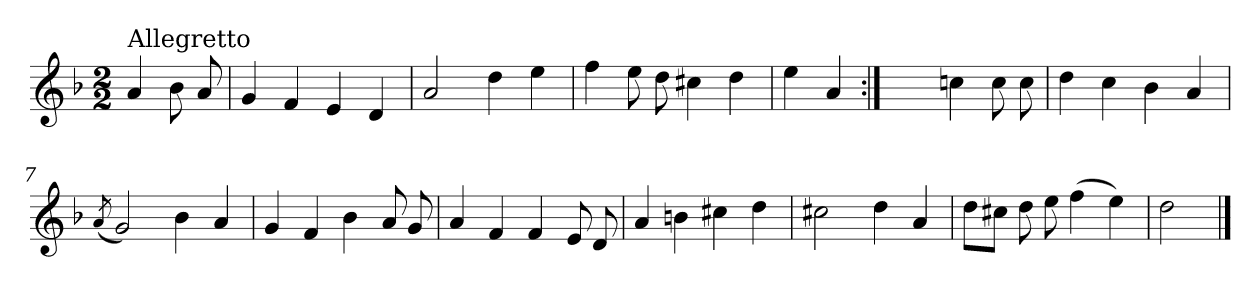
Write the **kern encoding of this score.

**kern
*part1
*staff1
*clefG2
*k[b-]
*d:
*M2/2
=
!LO:TX:a:t=Allegretto
4a/
8b-\
8a/
=1
4g/
4f/
4e/
4d/
=2
2a/
4dd\
4ee\
=3
4ff\
8ee\
8dd\
4cc#X\
4dd\
=4
4ee\
4a/
=5:|!
2ryy
4ccn\
8cc\
8cc\
!!LO:LB:g=z
=6
4dd\
4cc\
4b-\
4a/
=7
(<8qa/
2g/)
4b-\
4a/
=8
4g/
4f/
4b-\
8a/
8g/
=9
4a/
4f/
4f/
8e/
8d/
=10
4a/
4bn\
4cc#X\
4dd\
=11
2cc#X\
4dd\
4a/
!!LO:LB:g=z
=12
8dd\L
8cc#X\J
8dd\
8ee\
(>4ff\
4ee\)
=13
2dd\
==
*-
